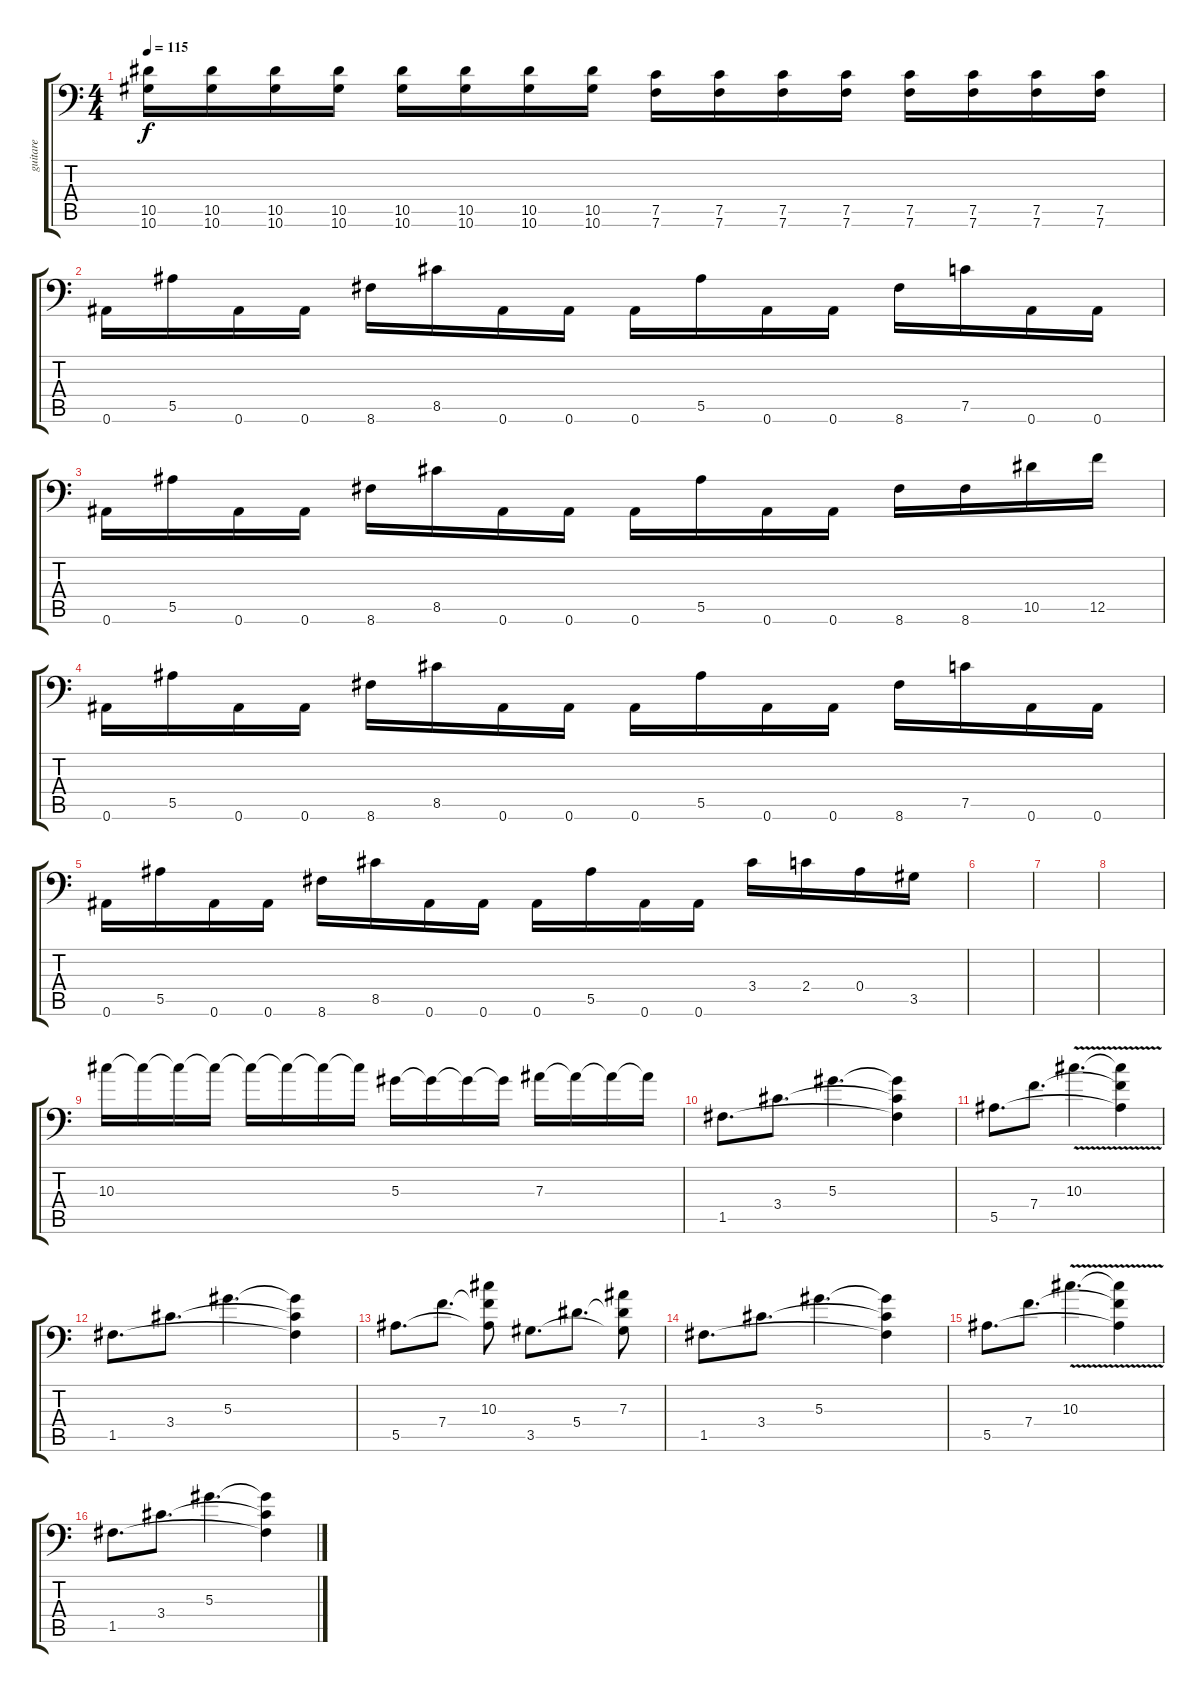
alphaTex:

\track ("guitare" "guitare") {instrument distortionguitar}
\staff {score tabs}
\tuning (C4 G3 Eb3 Bb2 F2 Bb1) {hide}
\ts (4 4)
\tempo 115
\clef f4
\ks c
(10.5 10.6).16{dy f} (10.5 10.6).16 (10.5 10.6).16 (10.5 10.6).16 (10.5 10.6).16 (10.5 10.6).16 (10.5 10.6).16 (10.5 10.6).16 (7.5 7.6).16 (7.5 7.6).16 (7.5 7.6).16 (7.5 7.6).16 (7.5 7.6).16 (7.5 7.6).16 (7.5 7.6).16 (7.5 7.6).16 |
0.6.16 5.5.16 0.6.16 0.6.16 8.6.16 8.5.16 0.6.16 0.6.16 0.6.16 5.5.16 0.6.16 0.6.16 8.6.16 7.5.16 0.6.16 0.6.16 |
0.6.16 5.5.16 0.6.16 0.6.16 8.6.16 8.5.16 0.6.16 0.6.16 0.6.16 5.5.16 0.6.16 0.6.16 8.6.16 8.6.16 10.5.16 12.5.16 |
0.6.16 5.5.16 0.6.16 0.6.16 8.6.16 8.5.16 0.6.16 0.6.16 0.6.16 5.5.16 0.6.16 0.6.16 8.6.16 7.5.16 0.6.16 0.6.16 |
0.6.16 5.5.16 0.6.16 0.6.16 8.6.16 8.5.16 0.6.16 0.6.16 0.6.16 5.5.16 0.6.16 0.6.16 3.4.16 2.4.16 0.4.16 3.5.16 |
|
|
|
10.3.16 10.3{t}.16 10.3{t}.16 10.3{t}.16 10.3{t}.16 10.3{t}.16 10.3{t}.16 10.3{t}.16 5.3.16 5.3{t}.16 5.3{t}.16 5.3{t}.16 7.3.16 7.3{t}.16 7.3{t}.16 7.3{t}.16 |
1.5.8{d} 3.4.8{d} 5.3.4{d} (5.3{t} 3.4{t} 1.5{t}).4 |
5.5.8{d} 7.4.8{d} 10.3{v}.4{d} (10.3{t} 7.4{t} 5.5{t}).4 |
1.5.8{d} 3.4.8{d} 5.3.4{d} (5.3{t} 3.4{t} 1.5{t}).4 |
5.5.8{d} 7.4.8{d} (10.3 7.4{t} 5.5{t}).8 3.5.8{d} 5.4.8{d} (7.3 5.4{t} 3.5{t}).8 |
1.5.8{d} 3.4.8{d} 5.3.4{d} (5.3{t} 3.4{t} 1.5{t}).4 |
5.5.8{d} 7.4.8{d} 10.3{v}.4{d} (10.3{t} 7.4{t} 5.5{t}).4 |
1.5.8{d} 3.4.8{d} 5.3.4{d} (5.3{t} 3.4{t} 1.5{t}).4
